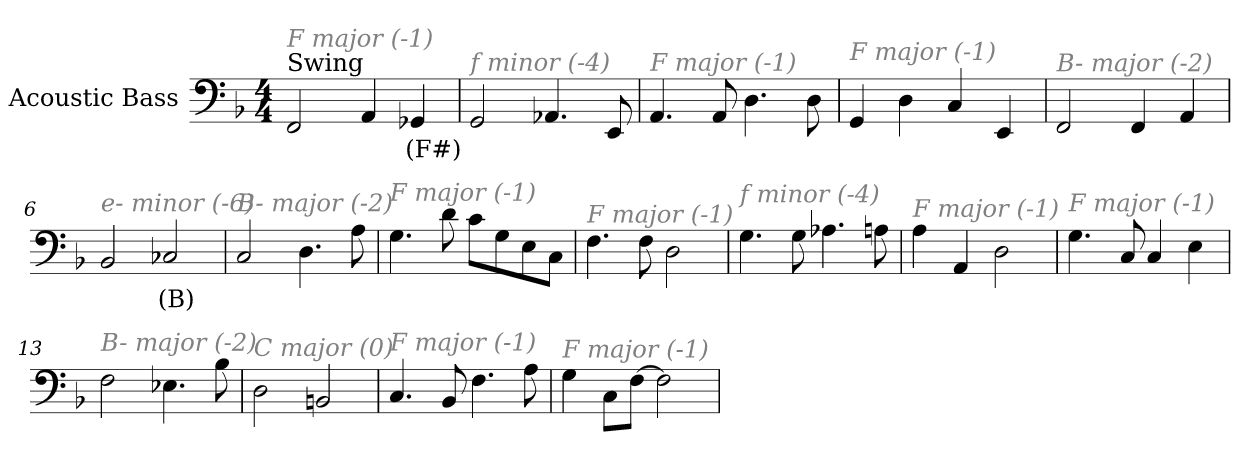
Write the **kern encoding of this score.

**kern	**text
*part1	*part1
*staff1	*staff1
*I"Acoustic Bass	*
*clefF4	*
*ITrd7c12	*
*k[b-]	*
*F:	*
*M4/4	*
=1	=1
!LO:TX:a:t=Swing	!
!LO:TX:i:color=#808080:t=F major (-1)	!
2FFF	.
4AAA	.
4GGG-Xi	(F#)
=2	=2
!LO:TX:i:color=#808080:t=f minor (-4)	!
2GGG	.
4.AAA-X	.
8EEE	.
=3	=3
!LO:TX:i:color=#808080:t=F major (-1)	!
4.AAA	.
8AAA	.
4.DD	.
8DD	.
=4	=4
!LO:TX:i:color=#808080:t=F major (-1)	!
4GGG	.
4DD	.
4CC	.
4EEE	.
=5	=5
!LO:TX:i:color=#808080:t=B- major (-2)	!
2FFF	.
4FFF	.
4AAA	.
=6	=6
!LO:TX:i:color=#808080:t=e- minor (-6)	!
2BBB-	.
2CC-Xi	(B)
=7	=7
!LO:TX:i:color=#808080:t=B- major (-2)	!
2CC	.
4.DD	.
8AA	.
=8	=8
!LO:TX:i:color=#808080:t=F major (-1)	!
4.GG	.
8D	.
8CL	.
8GG	.
8EE	.
8CCJ	.
=9	=9
!LO:TX:i:color=#808080:t=F major (-1)	!
4.FF	.
8FF	.
2DD	.
=10	=10
!LO:TX:i:color=#808080:t=f minor (-4)	!
4.GG	.
8GG	.
4.AA-X	.
8AAn	.
=11	=11
!LO:TX:i:color=#808080:t=F major (-1)	!
4AA	.
4AAA	.
2DD	.
=12	=12
!LO:TX:i:color=#808080:t=F major (-1)	!
4.GG	.
8CC	.
4CC	.
4EE	.
=13	=13
!LO:TX:i:color=#808080:t=B- major (-2)	!
2FF	.
4.EE-X	.
8BB-	.
=14	=14
!LO:TX:i:color=#808080:t=C major (0)	!
2DD	.
2BBBn	.
=15	=15
!LO:TX:i:color=#808080:t=F major (-1)	!
4.CC	.
8BBB-	.
4.FF	.
8AA	.
=16	=16
!LO:TX:i:color=#808080:t=F major (-1)	!
4GG	.
8CCL	.
[8FFJ	.
2FF]	.
=	=
*-	*-
